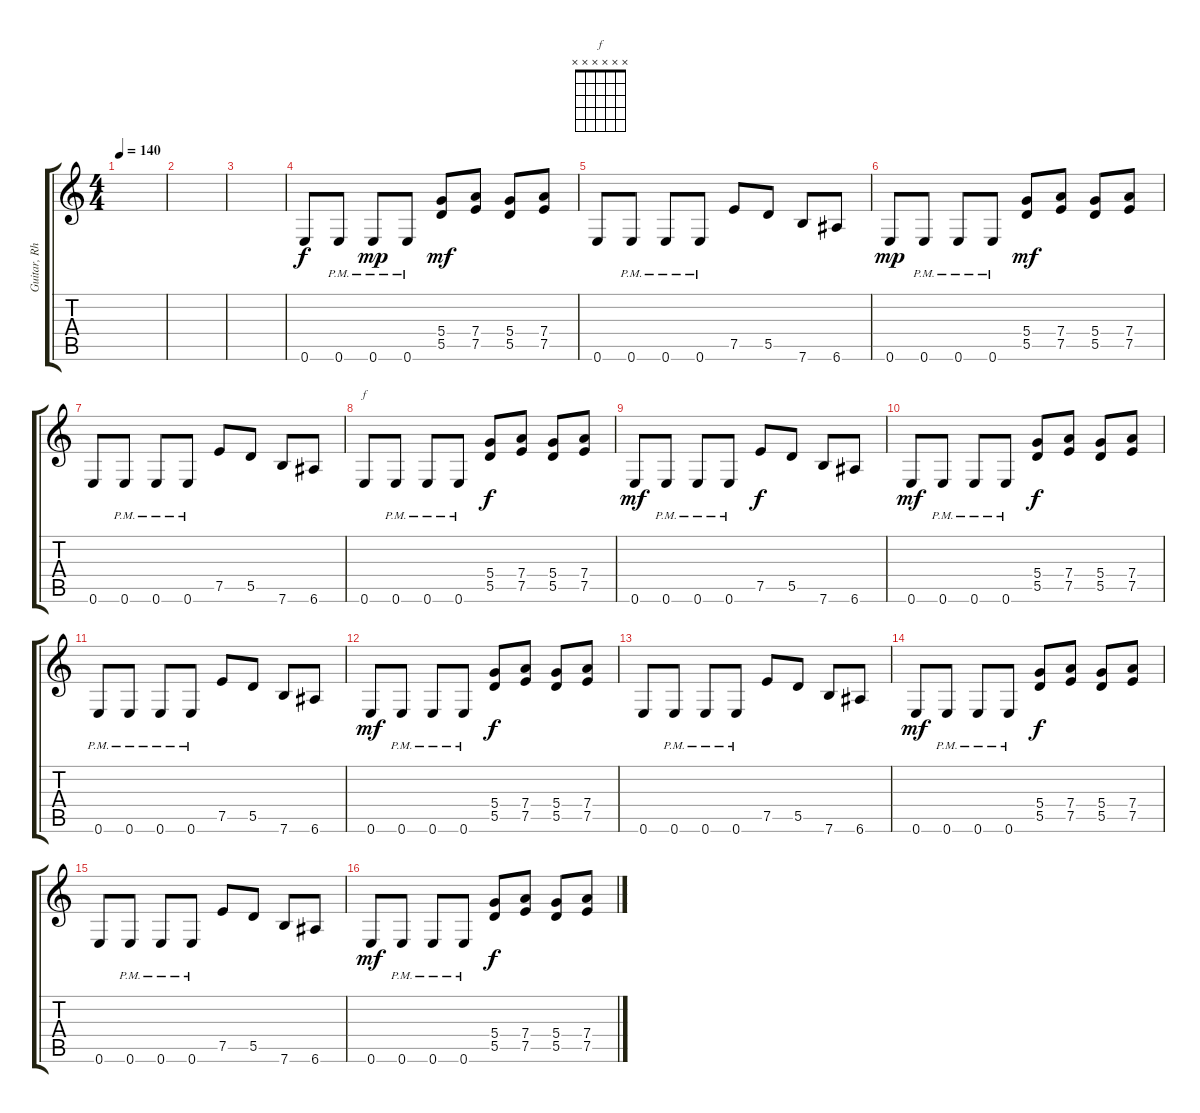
\track ("Guitar, Rhythm" "Guitar, Rh") {instrument overdrivenguitar}
\staff {score tabs}
\tuning (E4 B3 G3 D3 A2 E2) {hide}
\chord ("f" x x x x x x)
\ts (4 4)
\tempo 140
\clef g2
\ks c
|
|
|
0.6.8 0.6{pm}.8{dy f} 0.6{pm}.8{dy mp} 0.6{pm}.8 (5.4 5.5).8{dy mf} (7.4 7.5).8 (5.4 5.5).8 (7.4 7.5).8 |
0.6.8 0.6{pm}.8 0.6{pm}.8 0.6{pm}.8 7.5.8 5.5.8 7.6.8 6.6.8 |
0.6.8{dy mp} 0.6{pm}.8 0.6{pm}.8 0.6{pm}.8 (5.4 5.5).8{dy mf} (7.4 7.5).8 (5.4 5.5).8 (7.4 7.5).8 |
0.6.8 0.6{pm}.8 0.6{pm}.8 0.6{pm}.8 7.5.8 5.5.8 7.6.8 6.6.8 |
0.6.8{ch "f"} 0.6{pm}.8 0.6{pm}.8 0.6{pm}.8 (5.4 5.5).8{dy f} (7.4 7.5).8 (5.4 5.5).8 (7.4 7.5).8 |
0.6.8{dy mf} 0.6{pm}.8 0.6{pm}.8 0.6{pm}.8 7.5.8{dy f} 5.5.8 7.6.8 6.6.8 |
0.6.8{dy mf} 0.6{pm}.8 0.6{pm}.8 0.6{pm}.8 (5.4 5.5).8{dy f} (7.4 7.5).8 (5.4 5.5).8 (7.4 7.5).8 |
0.6{pm}.8 0.6{pm}.8 0.6{pm}.8 0.6{pm}.8 7.5.8 5.5.8 7.6.8 6.6.8 |
0.6.8{dy mf} 0.6{pm}.8 0.6{pm}.8 0.6{pm}.8 (5.4 5.5).8{dy f} (7.4 7.5).8 (5.4 5.5).8 (7.4 7.5).8 |
0.6.8 0.6{pm}.8 0.6{pm}.8 0.6{pm}.8 7.5.8 5.5.8 7.6.8 6.6.8 |
0.6.8{dy mf} 0.6{pm}.8 0.6{pm}.8 0.6{pm}.8 (5.4 5.5).8{dy f} (7.4 7.5).8 (5.4 5.5).8 (7.4 7.5).8 |
0.6.8 0.6{pm}.8 0.6{pm}.8 0.6{pm}.8 7.5.8 5.5.8 7.6.8 6.6.8 |
0.6.8{dy mf} 0.6{pm}.8 0.6{pm}.8 0.6{pm}.8 (5.4 5.5).8{dy f} (7.4 7.5).8 (5.4 5.5).8 (7.4 7.5).8
